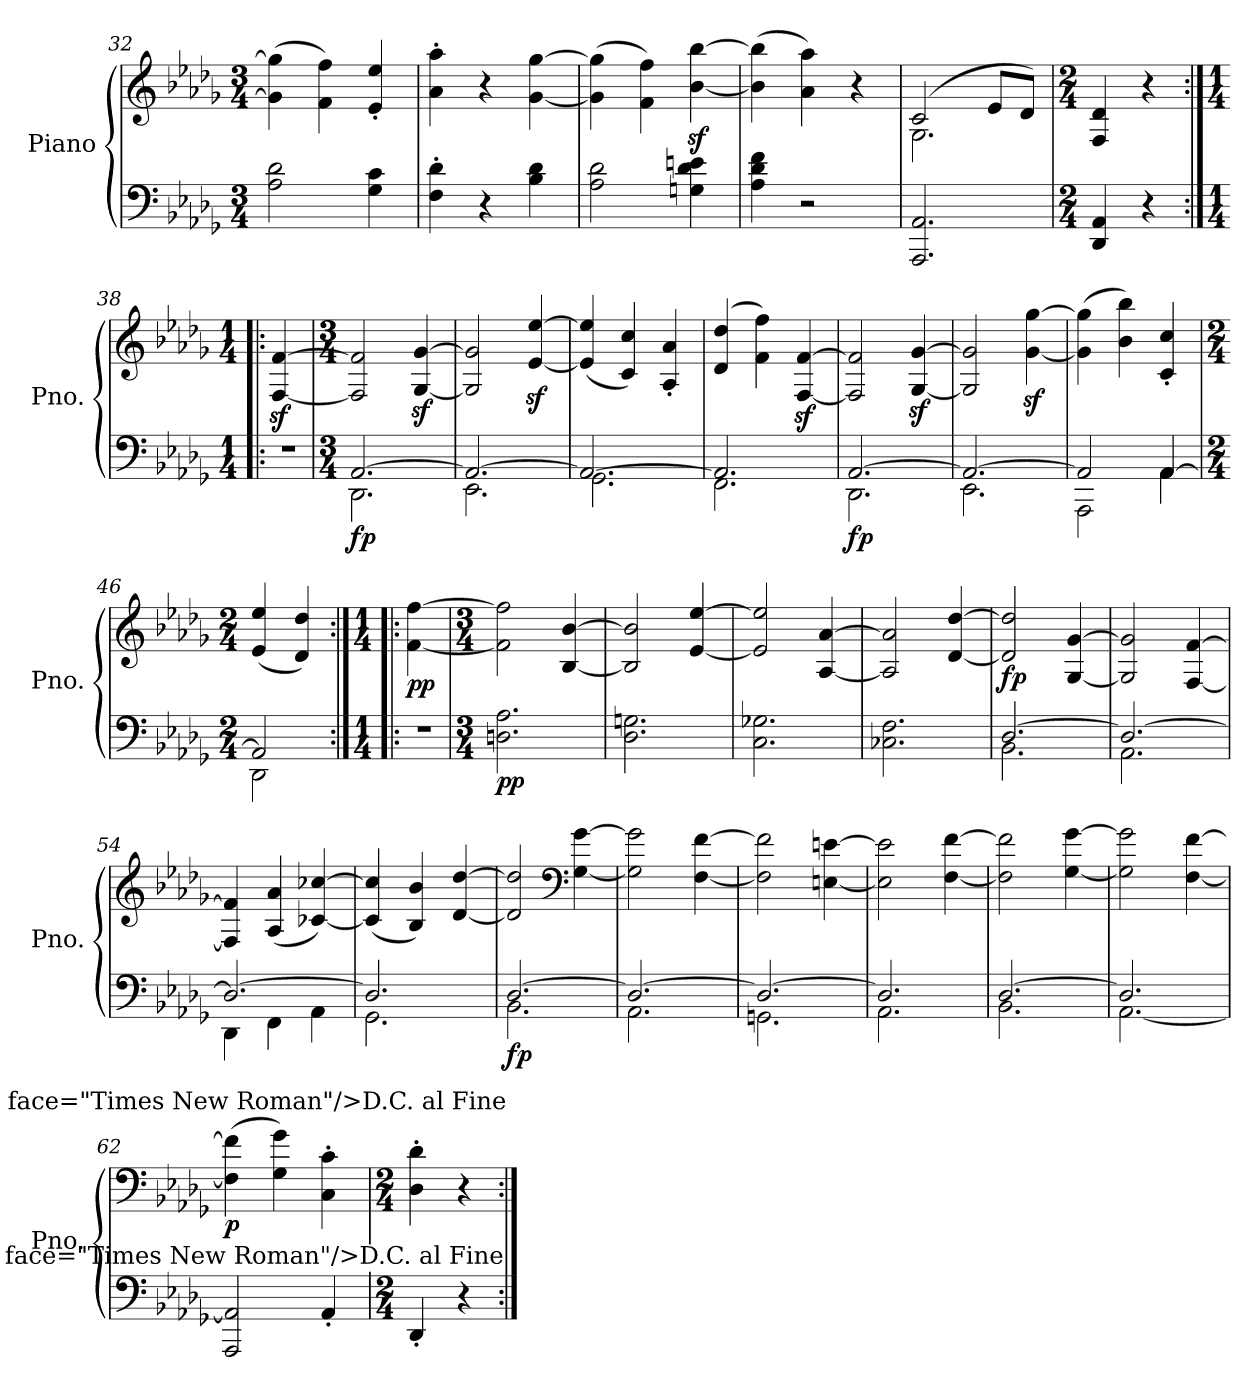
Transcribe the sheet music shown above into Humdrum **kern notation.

**kern	**kern	**dynam
*part1	*part1	*part1
*staff2	*staff1	*staff1/2
*I"Piano	*	*
*I'Pno.	*	*
*clefF4	*clefG2	*
*k[b-e-a-d-g-]	*k[b-e-a-d-g-]	*
*M3/4	*M3/4	*
=32	=32	=32
2A-\ 2d-\	(4g-\] 4gg-\]	.
.	4f\ 4ff\)	.
4G-\ 4c\	4e-/' 4ee-/'	.
=33	=33	=33
4F\' 4d-\'	4a-\' 4aa-\'	.
4r	4r	.
!	!	!LO:DY:b
4B-\ 4d-\	[4g-\ [4gg-\	other-dynamics
=34	=34	=34
2A-\ 2d-\	(4g-\] 4gg-\]	.
.	4f\ 4ff\)	.
4Gn\ 4d-\ 4en\	[4b-\z< [4bb-\z<	.
=35	=35	=35
4A-\ 4d-\ 4f\	(4b-\] 4bb-\]	.
2r	4a-\ 4aa-\)	.
.	4r	.
!!LO:LB:g=z
=36	=36	=36
*	*^	*
2.AAA-/ 2.AA-/	(2c/	2.G-\	.
.	8e-/L	.	.
.	8d-/J)	.	.
*	*v	*v	*
=37	=37	=37
*M2/4	*M2/4	*
4DD-/ 4AA-/	4F/ 4d-/	.
4r	4r	.
=38:|!|:	=38:|!|:	=38:|!|:
*M1/4	*M1/4	*
4r	[4F/z< [4f/z<	.
=39	=39	=39
*M3/4	*M3/4	*
*^	*	*
!	!	!	!LO:DY:b=2
[2.AA-/	2.DD-\	2F/] 2f/]	fp
.	.	[4G-/z< [4g-/z<	.
=40	=40	=40	=40
2.AA-/_	2.EE-\	2G-/] 2g-/]	.
.	.	[4e-/z< [4ee-/z<	.
=41	=41	=41	=41
2.AA-/_	2.GG-\	(4e-/] 4ee-/]	.
.	.	4c/ 4cc/)	.
.	.	4A-/' 4a-/'	.
=42	=42	=42	=42
2.AA-/]	2.FF\	(4d-/ 4dd-/	.
.	.	4f\ 4ff\)	.
.	.	[4F/z< [4f/z<	.
=43	=43	=43	=43
!	!	!	!LO:DY:b=2
[2.AA-/	2.DD-\	2F/] 2f/]	fp
.	.	[4G-/z< [4g-/z<	.
=44	=44	=44	=44
2.AA-/_	2.EE-\	2G-/] 2g-/]	.
.	.	[4g-\z< [4gg-\z<	.
!!LO:LB:g=z
=45	=45	=45	=45
2AA-/]	2AAA-\	(4g-\] 4gg-\]	.
.	.	4b-\ 4bb-\)	.
[4AA-/	4AA-\	4c/' 4cc/'	.
=46	=46	=46	=46
*M2/4	*	*M2/4	*
2AA-/]	2DD-\	(4e-/ 4ee-/	.
.	.	4d-/ 4dd-/)	.
*v	*v	*	*
=47:|!|:	=47:|!|:	=47:|!|:
*M1/4	*M1/4	*
!	!	!LO:DY:b
4r	[4f\ [4ff\	pp
=48	=48	=48
*M3/4	*M3/4	*
!	!	!LO:DY:b=2
2.Dn\ 2.A-\	2f\] 2ff\]	pp
.	[4B-/ [4b-/	.
=49	=49	=49
2.D-\ 2.Gn\	2B-/] 2b-/]	.
.	[4e-/ [4ee-/	.
=50	=50	=50
2.C\ 2.G-X\	2e-/] 2ee-/]	.
.	[4A-/ [4a-/	.
=51	=51	=51
2.C-X\ 2.F\	2A-/] 2a-/]	.
.	[4d-/ [4dd-/	.
=52	=52	=52
*^	*	*
!	!	!	!LO:DY:b
[2.D-/	2.BB-\	2d-/] 2dd-/]	fp
.	.	[4G-/ [4g-/	.
=53	=53	=53	=53
2.D-/_	2.AA-\	2G-/] 2g-/]	.
.	.	[4F/ [4f/	.
=54	=54	=54	=54
2.D-/_	4DD-\	4F/] 4f/]	.
.	4FF\	(4A-/ 4a-/	.
.	4AA-\	[4c-X/ [4cc-X/)	.
!!LO:LB:g=z
=55	=55	=55	=55
2.D-/]	2.GG-\	(4c-/] 4cc-/]	.
.	.	4B-/ 4b-/)	.
.	.	[4d-/ [4dd-/	.
=56	=56	=56	=56
!	!	!	!LO:DY:b=2
[2.D-/	2.BB-\	2d-/] 2dd-/]	fp
*	*	*clefF4	*
.	.	[4G-\ [4g-\	.
=57	=57	=57	=57
2.D-/_	2.AA-\	2G-\] 2g-\]	.
.	.	[4F\ [4f\	.
=58	=58	=58	=58
2.D-/_	2.GGn\	2F\] 2f\]	.
.	.	[4En\ [4en\	.
=59	=59	=59	=59
2.D-/]	2.AA-\	2E\] 2e\]	.
.	.	[4F\ [4f\	.
=60	=60	=60	=60
!	!	!	!LO:DY:b
[2.D-/	2.BB-\	2F\] 2f\]	other-dynamics
.	.	[4G-\ [4g-\	.
=61	=61	=61	=61
2.D-/]	[2.AA-\	2G-\] 2g-\]	.
.	.	[4F\ [4f\	.
=62	=62	=62	=62
!	!	!	!LO:DY:b
2.ryy	2AAA-/ 2AA-/]	(4F\] 4f\]	p
.	.	4G-\ 4g-\)	.
.	4AA-'/	4C\' 4c\'	.
*v	*v	*	*
=63	=63	=63
*M2/4	*M2/4	*
4DD-'/	4D-\' 4d-\'	.
4r	4r	.
!	!LO:TX:a:t=<font face="Times New Roman"/>D.C. al Fine	!
!LO:TX:a:t=<font face="Times New Roman"/>D.C. al Fine	!	!
=:|!	=:|!	=:|!
*-	*-	*-
